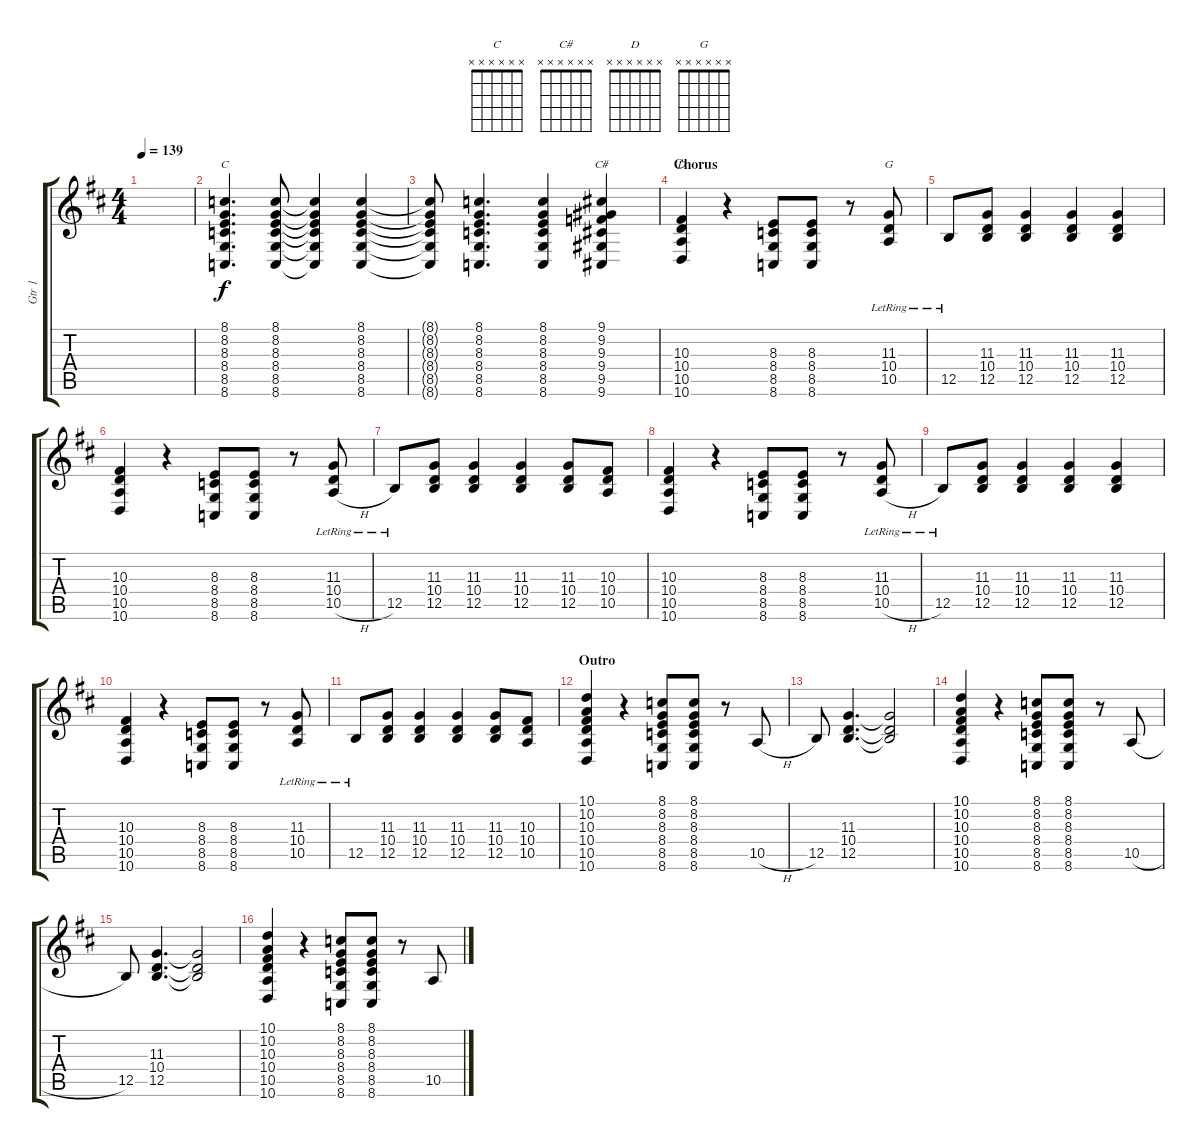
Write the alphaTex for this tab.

\track ("Gtr 1" "Gtr 1") {instrument acousticgrandpiano}
\staff {score tabs}
\tuning (E4 B3 Ab3 E3 B2 E2) {hide}
\chord ("C" x x x x x x)
\chord ("C#" x x x x x x)
\chord ("D" x x x x x x)
\chord ("G" x x x x x x)
\ts (4 4)
\tempo 139
\clef g2
\ks d
|
(8.1 8.2 8.3 8.4 8.5 8.6).4{d ch "C"} (8.1 8.2 8.3 8.4 8.5 8.6).8 (8.1{t} 8.2{t} 8.3{t} 8.4{t} 8.5{t} 8.6{t}).4 (8.1 8.2 8.3 8.4 8.5 8.6).4 |
(8.1{t} 8.2{t} 8.3{t} 8.4{t} 8.5{t} 8.6{t}).8 (8.1 8.2 8.3 8.4 8.5 8.6).4{d} (8.1 8.2 8.3 8.4 8.5 8.6).4 (9.1 9.2 9.3 9.4 9.5 9.6).4{ch "C#"} |
\section ("" "Chorus")
(10.3 10.4 10.5 10.6).4{ch "D"} r.4 (8.3 8.4 8.5 8.6).8 (8.3 8.4 8.5 8.6).8 r.8 (11.3{lr} 10.4{lr} 10.5{lr}).8{ch "G"} |
12.5{lr}.8 (11.3 10.4 12.5).8 (11.3 10.4 12.5).4 (11.3 10.4 12.5).4 (11.3 10.4 12.5).4 |
(10.3 10.4 10.5 10.6).4 r.4 (8.3 8.4 8.5 8.6).8 (8.3 8.4 8.5 8.6).8 r.8 (11.3{lr} 10.4{lr} 10.5{h lr}).8 |
12.5{lr}.8 (11.3 10.4 12.5).8 (11.3 10.4 12.5).4 (11.3 10.4 12.5).4 (11.3 10.4 12.5).8 (10.3 10.4 10.5).8 |
(10.3 10.4 10.5 10.6).4 r.4 (8.3 8.4 8.5 8.6).8 (8.3 8.4 8.5 8.6).8 r.8 (11.3{lr} 10.4{lr} 10.5{h lr}).8 |
12.5{lr}.8 (11.3 10.4 12.5).8 (11.3 10.4 12.5).4 (11.3 10.4 12.5).4 (11.3 10.4 12.5).4 |
(10.3 10.4 10.5 10.6).4 r.4 (8.3 8.4 8.5 8.6).8 (8.3 8.4 8.5 8.6).8 r.8 (11.3{lr} 10.4{lr} 10.5{lr}).8 |
12.5{lr}.8 (11.3 10.4 12.5).8 (11.3 10.4 12.5).4 (11.3 10.4 12.5).4 (11.3 10.4 12.5).8 (10.3 10.4 10.5).8 |
\section ("" "Outro")
(10.1 10.2 10.3 10.4 10.5 10.6).4 r.4 (8.1 8.2 8.3 8.4 8.5 8.6).8 (8.1 8.2 8.3 8.4 8.5 8.6).8 r.8 10.5{h}.8 |
12.5.8 (11.3 10.4 12.5).4{d} (11.3{t} 10.4{t} 12.5{t}).2 |
(10.1 10.2 10.3 10.4 10.5 10.6).4 r.4 (8.1 8.2 8.3 8.4 8.5 8.6).8 (8.1 8.2 8.3 8.4 8.5 8.6).8 r.8 10.5{h}.8 |
12.5.8 (11.3 10.4 12.5).4{d} (11.3{t} 10.4{t} 12.5{t}).2 |
(10.1 10.2 10.3 10.4 10.5 10.6).4 r.4 (8.1 8.2 8.3 8.4 8.5 8.6).8 (8.1 8.2 8.3 8.4 8.5 8.6).8 r.8 10.5{h}.8
